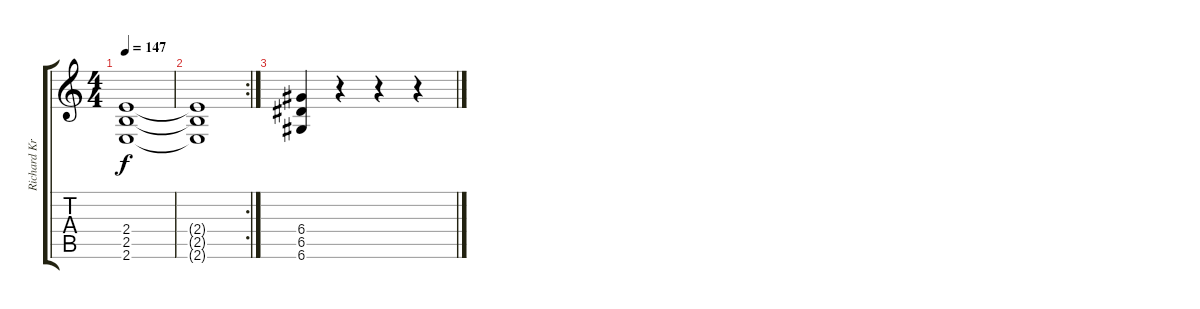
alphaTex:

\track ("Richard Kruspe (Guitar 1)" "Richard Kr") {instrument overdrivenguitar}
\staff {score tabs}
\tuning (E4 B3 G3 D3 A2 D2) {hide}
\ts (4 4)
\tempo 147
\clef g2
\ks c
(2.4 2.5 2.6).1{dy f} |
\rc 2
(2.4{t} 2.5{t} 2.6{t}).1 |
(6.4 6.5 6.6).4 r.4 r.4 r.4
